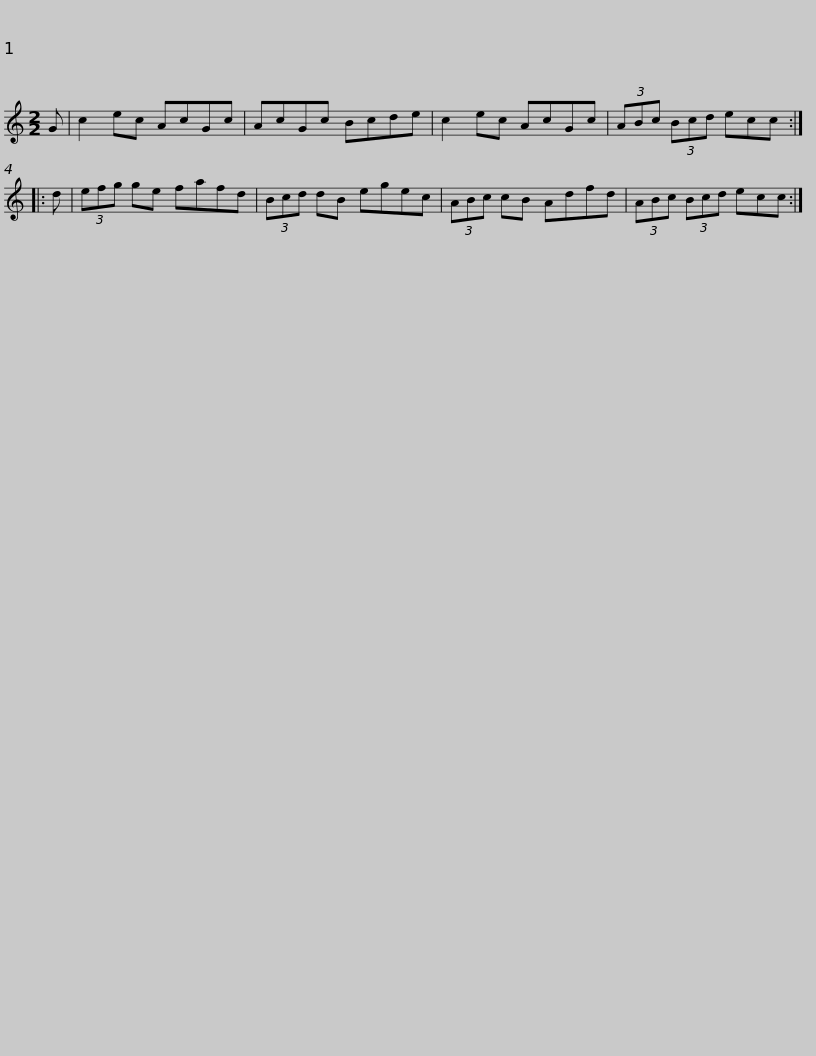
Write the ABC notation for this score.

X:1
L:1/8
M:2/2
I:linebreak $
K:C
V:1 treble
V:1
 G | c2 ec AcGc | AcGc Bcde | c2 ec AcGc | (3ABc (3Bcd ecc :: %5
 d | (3efg ge fafd |$ (3Bcd dB egec | (3ABc cB Adfd | (3ABc (3Bcd ecc :| %10
